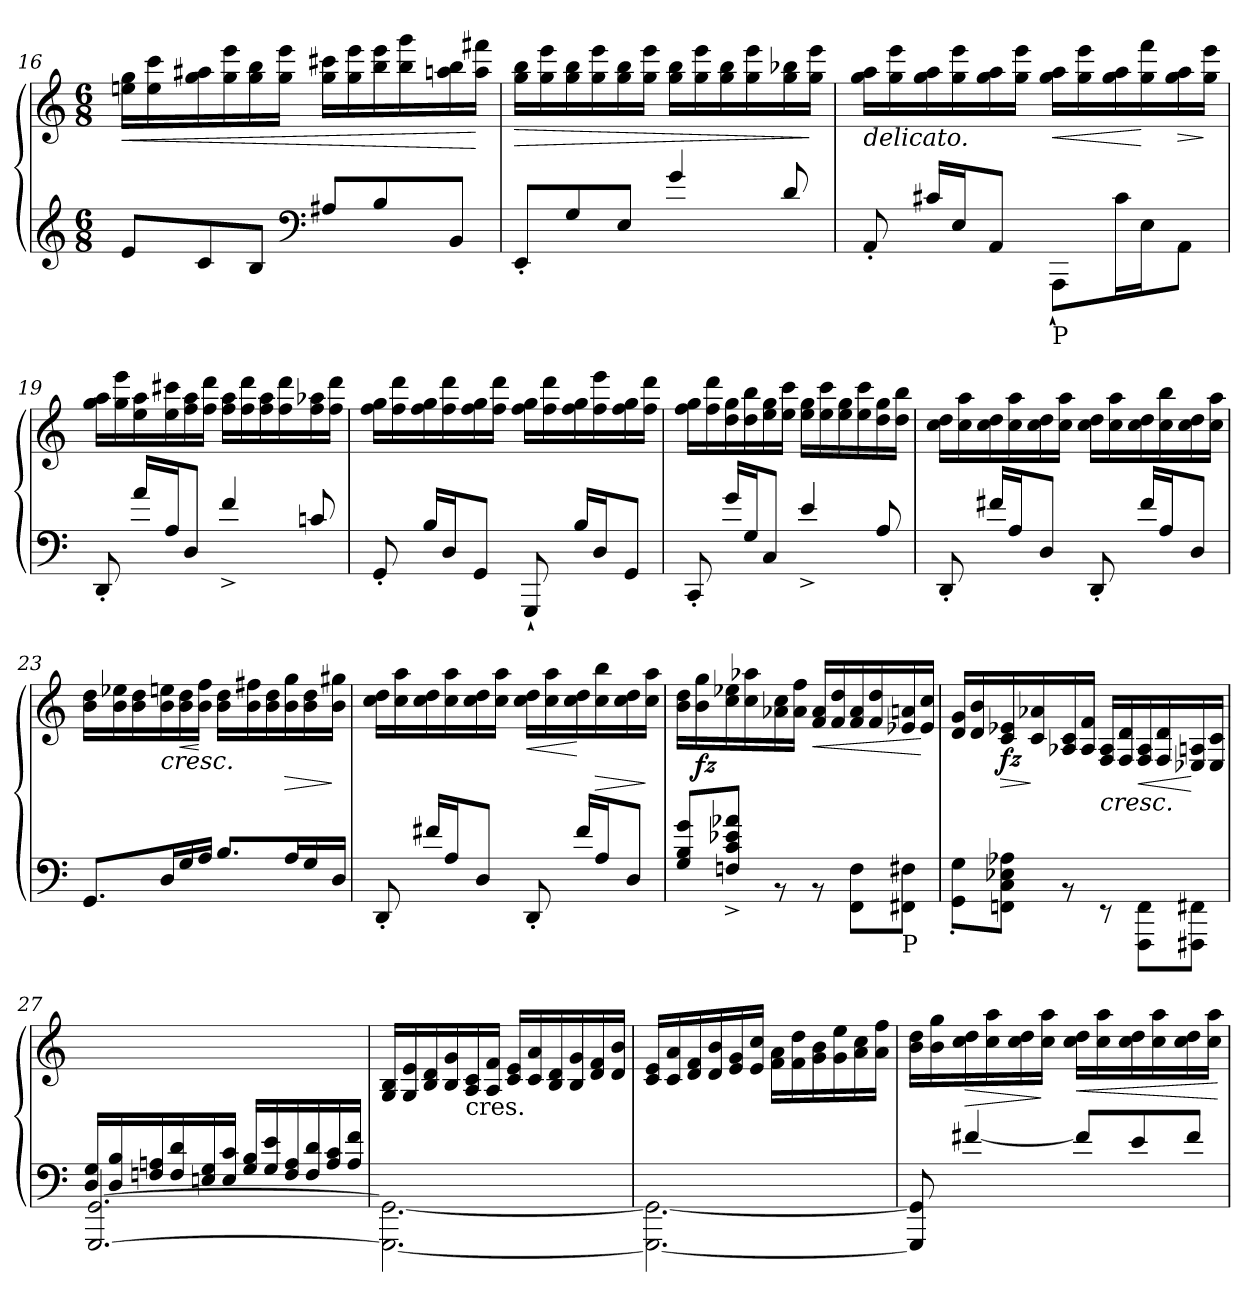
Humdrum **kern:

**kern	**kern	**dynam
*part1	*part1	*part1
*staff2	*staff1	*staff1/2
!!LO:LB:g=z
*clefG2	*clefG2	*
*k[]	*k[]	*
*M6/8	*M6/8	*
=16	=16	=16
*^	*	*
!	!	!	!LO:HP:b
2.ryy	8e/L	16een\ 16gg\LL	<
.	.	16ee\ 16ccc\	.
.	8c/	16gg\ 16aa#X\	.
.	.	16gg\ 16eee\	.
.	8B/J	16gg\ 16bb\	.
.	.	16gg\ 16eee\JJ	.
*clefF4	*	*	*
.	8A#X/L	16gg\ 16ccc#X\LL	.
.	.	16gg\ 16eee\	.
.	8B/	16bb\ 16eee\	.
.	.	16bb\ 16ggg\	.
.	8BB/J	16aan\ 16bb\	.
.	.	16aa\ 16fff#X\JJ	[
=17	=17	=17	=17
!	!	!	!LO:HP:b
2.ryy	8EE'/L	16gg\ 16bb\LL	>
.	.	16gg\ 16eee\	.
.	8G/	16gg\ 16bb\	.
.	.	16gg\ 16eee\	.
.	8E/J	16gg\ 16bb\	.
.	.	16gg\ 16eee\JJ	.
.	4g/	16gg\ 16bb\LL	.
.	.	16gg\ 16eee\	.
.	.	16gg\ 16bb\	.
.	.	16gg\ 16eee\	.
.	8d/	16gg\ 16bb-X\	.
.	.	16gg\ 16eee\JJ	]
!!LO:LB:g=z
=18	=18	=18	=18
!	!	!LO:TX:b:i:t=delicato.	!
2.ryy	8AA'/	16gg\ 16aa\LL	.
.	.	16gg\ 16eee\	.
.	16c#X/LL	16gg\ 16aa\	.
.	16E/J	16gg\ 16eee\	.
.	8AA/J	16gg\ 16aa\	.
.	.	16gg\ 16eee\JJ	.
!	!LO:TX:b:t=P	!	!
!	!	!	!LO:HP:b
.	8AAA`\L	16gg\ 16aa\LL	<
.	.	16gg\ 16eee\	.
.	16c#\L	16gg\ 16aa\	.
.	16E\J	16gg\ 16fff\	[
!	!	!	!LO:HP:b
.	8AA\J	16gg\ 16aa\	>
.	.	16gg\ 16eee\JJ	]
=19	=19	=19	=19
2.ryy	8DD'/	16gg\ 16aa\LL	.
.	.	16gg\ 16eee\	.
.	16a/LL	16ee\ 16aa\	.
.	16A/J	16ee\ 16ccc#X\	.
.	8D/J	16ff\ 16aa\	.
.	.	16ff\ 16ddd\JJ	.
.	4f^/	16ff\ 16aa\LL	.
.	.	16ff\ 16ddd\	.
.	.	16ff\ 16aa\	.
.	.	16ff\ 16ddd\	.
.	8cn/	16ff\ 16aa-X\	.
.	.	16ff\ 16ddd\JJ	.
!!LO:LB:g=z
=20	=20	=20	=20
2.ryy	8GG'/	16ff\ 16gg\LL	.
.	.	16ff\ 16ddd\	.
.	16B/LL	16ff\ 16gg\	.
.	16D/J	16ff\ 16ddd\	.
.	8GG/J	16ff\ 16gg\	.
.	.	16ff\ 16ddd\JJ	.
.	8GGG`/	16ff\ 16gg\LL	.
.	.	16ff\ 16ddd\	.
.	16B/LL	16ff\ 16gg\	.
.	16D/J	16ff\ 16eee\	.
.	8GG/J	16ff\ 16gg\	.
.	.	16ff\ 16ddd\JJ	.
=21	=21	=21	=21
2.ryy	8CC'/	16ff\ 16gg\LL	.
.	.	16ff\ 16ddd\	.
.	16g/LL	16dd\ 16gg\	.
.	16G/J	16dd\ 16bb\	.
.	8C/J	16ee\ 16gg\	.
.	.	16ee\ 16ccc\JJ	.
.	4e^/	16ee\ 16gg\LL	.
.	.	16ee\ 16ccc\	.
.	.	16ee\ 16gg\	.
.	.	16ee\ 16ccc\	.
.	8A/	16dd\ 16gg\	.
.	.	16dd\ 16bb\JJ	.
=22	=22	=22	=22
2.ryy	8DD'/	16cc\ 16dd\LL	.
.	.	16cc\ 16aa\	.
.	16f#X/LL	16cc\ 16dd\	.
.	16A/J	16cc\ 16aa\	.
.	8D/J	16cc\ 16dd\	.
.	.	16cc\ 16aa\JJ	.
.	8DD'/	16cc\ 16dd\LL	.
.	.	16cc\ 16aa\	.
.	16f#/LL	16cc\ 16dd\	.
.	16A/J	16cc\ 16bb\	.
.	8D/J	16cc\ 16dd\	.
.	.	16cc\ 16aa\JJ	.
!!LO:LB:g=z
=23	=23	=23	=23
2.ryy	8.GG/L	16b\ 16dd\LL	.
.	.	16b\ 16ee-X\	.
.	.	16b\ 16dd\	.
!	!	!	!LO:HP:b
.	16D/L	16b\ 16een\	<
!	!	!	!LO:HP:b
.	16G/	16b\ 16dd\	<
.	16A/JJ	16b\ 16ff\JJ	[
.	8.B/L	16b\ 16dd\LL	.
.	.	16b\ 16ff#X\	.
.	.	16b\ 16dd\	.
!	!	!	!LO:HP:b
.	16A/L	16b\ 16gg\	>
.	16G/	16b\ 16dd\	.
.	16D/JJ	16b\ 16gg#X\JJ	[ ]
=24	=24	=24	=24
2.ryy	8DD'/	16cc\ 16dd\LL	.
.	.	16cc\ 16aa\	.
.	16f#X/LL	16cc\ 16dd\	.
.	16A/J	16cc\ 16aa\	.
.	8D/J	16cc\ 16dd\	.
.	.	16cc\ 16aa\JJ	.
!	!	!	!LO:HP:b
.	8DD'/	16cc\ 16dd\LL	<
.	.	16cc\ 16aa\	.
.	16f#/LL	16cc\ 16dd\	[
!	!	!	!LO:HP:b
.	16A/J	16cc\ 16bb\	>
.	8D/J	16cc\ 16dd\	.
.	.	16cc\ 16aa\JJ	]
=25	=25	=25	=25
2.ryy	8G/ 8B/ 8g/L	16b\ 16dd\LL	.
!	!	!	!LO:DY:b
.	.	16b\ 16gg\	fz
.	8Fn/^ 8c/^ 8e-X/^ 8a-X/^J	16cc\ 16ee-X\	.
.	.	16cc\ 16aa-X\	.
.	8r	16a-X\ 16cc\	.
.	.	16a-\ 16ff\JJ	.
!	!	!	!LO:HP:b
.	8r	16f/ 16a-/LL	<
.	.	16f/ 16dd/	.
.	8FF\ 8F\L	16f/ 16a-/	.
.	.	16f/ 16dd/	.
!	!LO:TX:b:t=P	!	!
.	8FF#X\ 8F#X\J	16e-X/ 16an/	.
.	.	16e-/ 16cc/JJ	[
!!LO:PB:g=z
=26	=26	=26	=26
2.ryy	8GG\' 8G\'L	16d/ 16g/LL	.
.	.	16d/ 16b/	.
!	!	!	!LO:HP:b
!	!	!	!LO:DY:n=1:b
.	8FFn\ 8C\ 8E-X\ 8A-X\J	16c/ 16e-X/	> fz
.	.	16c/ 16a-X/	]
.	8r	16A-X/ 16c/	.
.	.	16A-/ 16f/JJ	.
!	!	!	!LO:HP:b
.	8rEE	16F/ 16A-/LL	<
.	.	16F/ 16d/	.
!	!	!	!LO:HP:b
.	8FFF\ 8FF\L	16F/ 16A-/	<
.	.	16F/ 16d/	.
.	8FFF#X\ 8FF#X\J	16E-X/ 16An/	[
.	.	16E-/ 16c/JJ	[
=27	=27	=27	=27
[2.GGG/ [2.GG/	16D/ 16G/LL	2.ryy	.
.	16D/ 16B/	.	.
.	16Fn/ 16An/	.	.
.	16F/ 16d/	.	.
.	16En/ 16G/	.	.
.	16E/ 16c/JJ	.	.
.	16G/ 16B/LL	.	.
.	16G/ 16e/	.	.
.	16F/ 16A/	.	.
.	16F/ 16d/	.	.
.	16A/ 16c/	.	.
.	16A/ 16f/JJ	.	.
!!LO:LB:g=z
=28	=28	=28	=28
2.ryy	2.GGG\_ 2.GG\_	16G/ 16B/LL	.
.	.	16G/ 16e/	.
.	.	16B/ 16d/	.
.	.	16B/ 16g/	.
!	!	!LO:TX:b:t=cres.	!
.	.	16A/ 16c/	.
.	.	16A/ 16f/JJ	.
.	.	16c/ 16e/LL	.
.	.	16c/ 16a/	.
.	.	16B/ 16d/	.
.	.	16B/ 16g/	.
.	.	16d/ 16f/	.
.	.	16d/ 16b/JJ	.
=29	=29	=29	=29
2.ryy	2.GGG\_ 2.GG\_	16c/ 16e/LL	.
.	.	16c/ 16a/	.
.	.	16d/ 16f/	.
.	.	16d/ 16b/	.
.	.	16e/ 16g/	.
.	.	16e/ 16cc/JJ	.
.	.	16f\ 16a\LL	.
.	.	16f\ 16dd\	.
.	.	16g\ 16b\	.
.	.	16g\ 16ee\	.
.	.	16a\ 16cc\	.
.	.	16a\ 16ff\JJ	.
=30	=30	=30	=30
2.ryy	8GGG/] 8GG/]	16b\ 16dd\LL	.
.	.	16b\ 16gg\	.
!	!	!	!LO:HP:b
.	[4f#X/	16cc\ 16dd\	>
.	.	16cc\ 16aa\	.
.	.	16cc\ 16dd\	.
.	.	16cc\ 16aa\JJ	]
!	!	!	!LO:HP:b
.	8f#/L]	16cc\ 16dd\LL	<
.	.	16cc\ 16aa\	.
.	8e/	16cc\ 16dd\	.
.	.	16cc\ 16aa\	.
.	8f#/J	16cc\ 16dd\	.
.	.	16cc\ 16aa\JJ	.
*v	*v	*	*
.	.	[
=	=	=
*-	*-	*-
